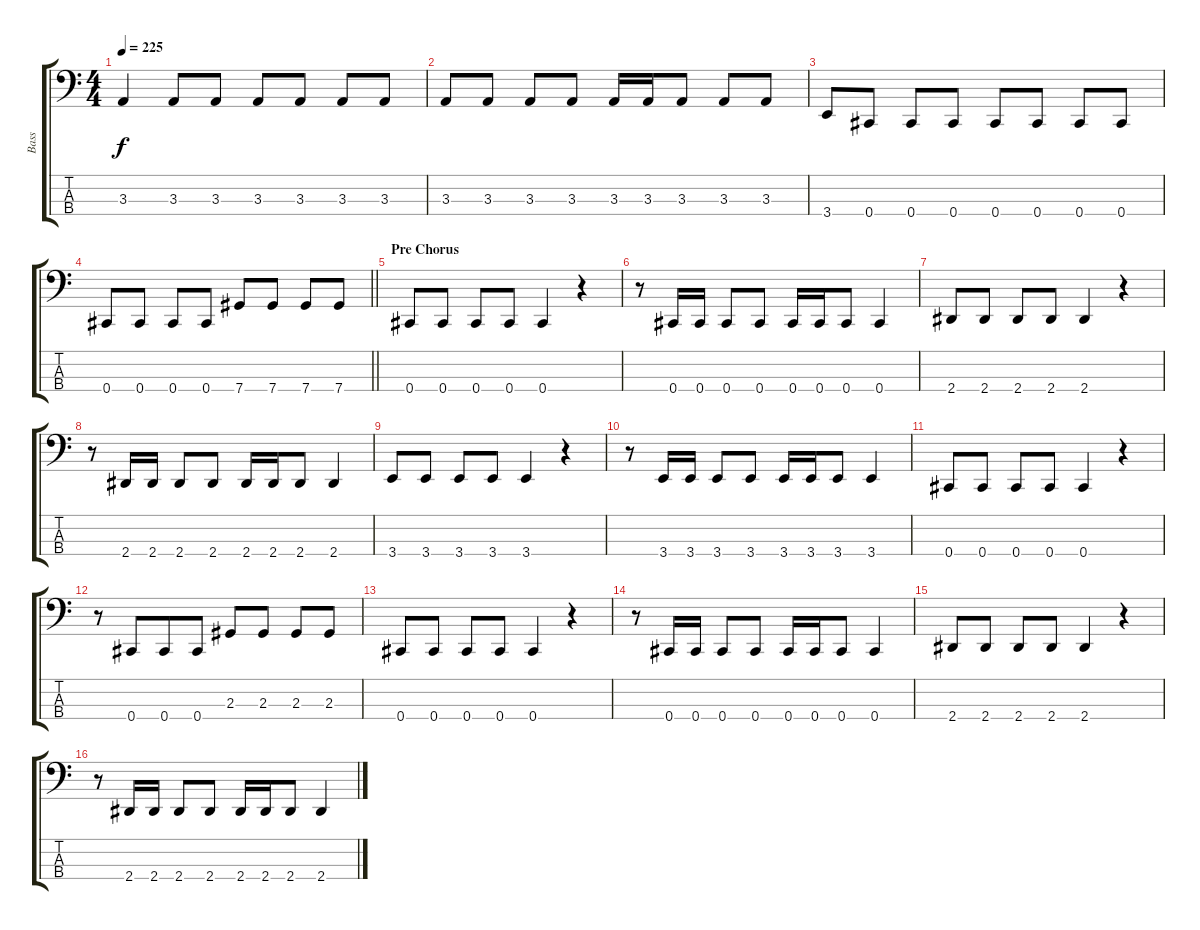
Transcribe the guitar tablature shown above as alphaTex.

\track ("Bass" "Bass") {instrument electricbasspick}
\staff {score tabs}
\tuning (E2 B1 Gb1 Db1) {hide}
\ts (4 4)
\tempo 225
\clef f4
\ks c
3.3.4{dy f} 3.3.8 3.3.8 3.3.8 3.3.8 3.3.8 3.3.8 |
3.3.8 3.3.8 3.3.8 3.3.8 3.3.16 3.3.16 3.3.8 3.3.8 3.3.8 |
3.4.8 0.4.8 0.4.8 0.4.8 0.4.8 0.4.8 0.4.8 0.4.8 |
\barLineRight lightlight
0.4.8 0.4.8 0.4.8 0.4.8 7.4.8 7.4.8 7.4.8 7.4.8 |
\section ("" "Pre Chorus")
0.4.8 0.4.8 0.4.8 0.4.8 0.4.4 r.4 |
r.8 0.4.16 0.4.16 0.4.8 0.4.8 0.4.16 0.4.16 0.4.8 0.4.4 |
2.4.8 2.4.8 2.4.8 2.4.8 2.4.4 r.4 |
r.8 2.4.16 2.4.16 2.4.8 2.4.8 2.4.16 2.4.16 2.4.8 2.4.4 |
3.4.8 3.4.8 3.4.8 3.4.8 3.4.4 r.4 |
r.8 3.4.16 3.4.16 3.4.8 3.4.8 3.4.16 3.4.16 3.4.8 3.4.4 |
0.4.8 0.4.8 0.4.8 0.4.8 0.4.4 r.4 |
r.8 0.4.8{beam merge} 0.4.8 0.4.8 2.3.8 2.3.8 2.3.8 2.3.8 |
0.4.8 0.4.8 0.4.8 0.4.8 0.4.4 r.4 |
r.8 0.4.16 0.4.16 0.4.8 0.4.8 0.4.16 0.4.16 0.4.8 0.4.4 |
2.4.8 2.4.8 2.4.8 2.4.8 2.4.4 r.4 |
r.8 2.4.16 2.4.16 2.4.8 2.4.8 2.4.16 2.4.16 2.4.8 2.4.4
